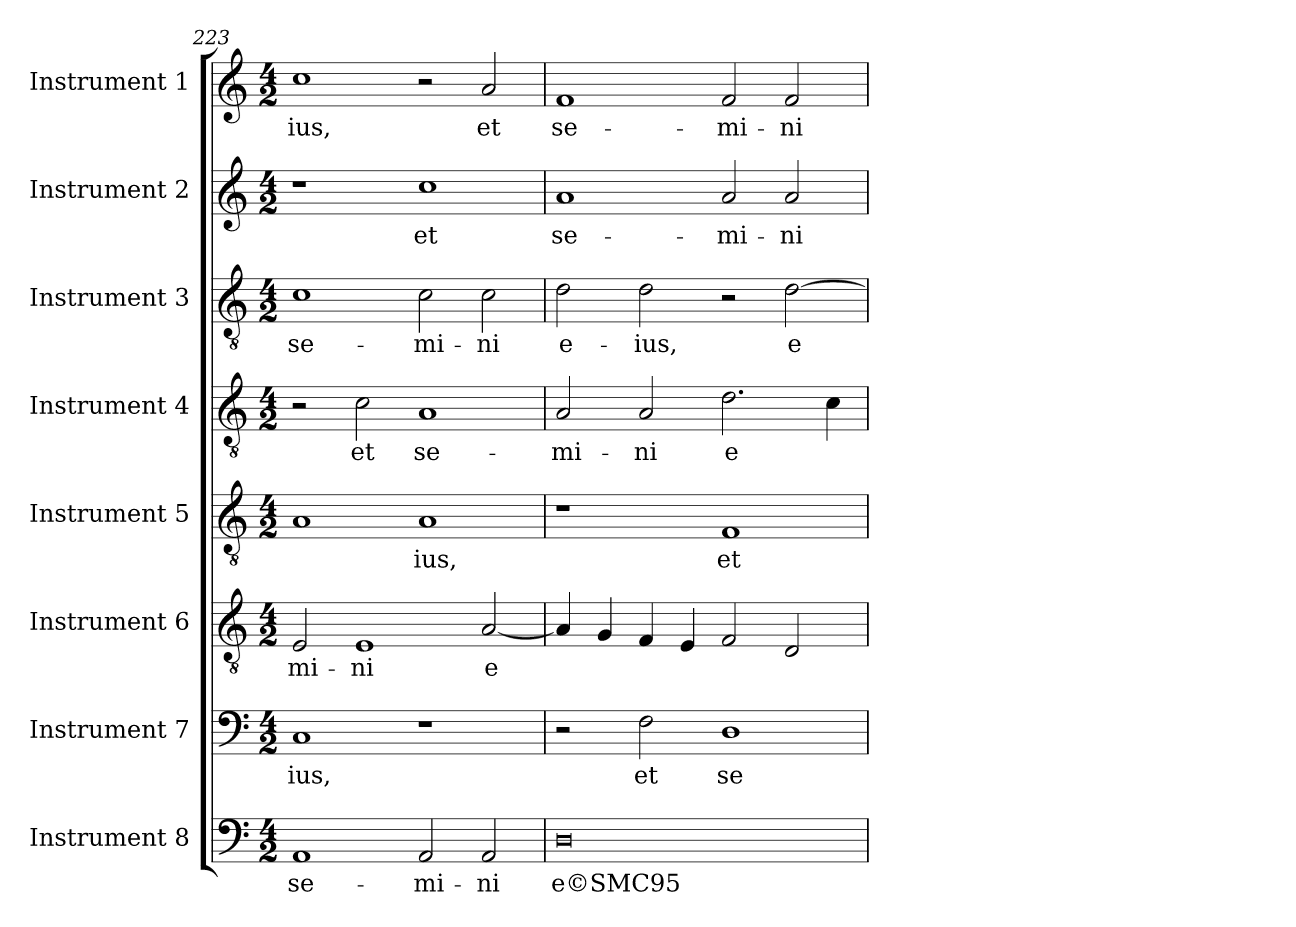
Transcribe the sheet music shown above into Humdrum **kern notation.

**kern	**text	**kern	**text	**kern	**text	**kern	**text	**kern	**text	**kern	**text	**kern	**text	**kern	**text
*part8	*part8	*part7	*part7	*part6	*part6	*part5	*part5	*part4	*part4	*part3	*part3	*part2	*part2	*part1	*part1
*staff8	*staff8	*staff7	*staff7	*staff6	*staff6	*staff5	*staff5	*staff4	*staff4	*staff3	*staff3	*staff2	*staff2	*staff1	*staff1
*I"Instrument 8	*	*I"Instrument 7	*	*I"Instrument 6	*	*I"Instrument 5	*	*I"Instrument 4	*	*I"Instrument 3	*	*I"Instrument 2	*	*I"Instrument 1	*
*clefF4	*	*clefF4	*	*clefGv2	*	*clefGv2	*	*clefGv2	*	*clefGv2	*	*clefG2	*	*clefG2	*
*k[]	*	*k[]	*	*k[]	*	*k[]	*	*k[]	*	*k[]	*	*k[]	*	*k[]	*
*C:	*	*C:	*	*C:	*	*C:	*	*C:	*	*C:	*	*C:	*	*C:	*
*M4/2	*	*M4/2	*	*M4/2	*	*M4/2	*	*M4/2	*	*M4/2	*	*M4/2	*	*M4/2	*
=223	=223	=223	=223	=223	=223	=223	=223	=223	=223	=223	=223	=223	=223	=223	=223
!	!LO:LY:b:cj	!	!LO:LY:b:cj	!	!LO:LY:b:cj	!	!LO:LY:b:cj	!	!	!	!LO:LY:b:cj	!	!	!	!LO:LY:b:cj
1AA	se-	1C	-ius,	2E/	-mi-	1A	--	2r	.	1c	se-	1r	.	1cc	-ius,
!	!	!	!	!	!LO:LY:b:cj	!	!	!	!LO:LY:b:cj	!	!	!	!	!	!
.	.	.	.	1E	-ni	.	.	2c\	et	.	.	.	.	.	.
!	!LO:LY:b:cj	!	!	!	!	!	!LO:LY:b:cj	!	!LO:LY:b:cj	!	!LO:LY:b:cj	!	!LO:LY:b:cj	!	!
2AA/	-mi-	1r	.	.	.	1A	-ius,	1A	se-	2c\	-mi-	1cc	et	2r	.
!	!LO:LY:b:cj	!	!	!	!LO:LY:b:cj	!	!	!	!	!	!LO:LY:b:cj	!	!	!	!LO:LY:b:cj
2AA/	-ni	.	.	[<2A/	e-	.	.	.	.	2c\	-ni	.	.	2a/	et
!!LO:PB:g=z
=224	=224	=224	=224	=224	=224	=224	=224	=224	=224	=224	=224	=224	=224	=224	=224
!	!LO:LY:b:cj	!	!	!	!LO:LY:b:cj	!	!	!	!LO:LY:b:cj	!	!LO:LY:b:cj	!	!LO:LY:b:cj	!	!LO:LY:b:cj
0D	e©SMC95-	2r	.	4A/]	--	1r	.	2A/	-mi-	2d\	e-	1a	se-	1f	se-
!	!	!	!	!	!LO:LY:b:cj	!	!	!	!	!	!	!	!	!	!
.	.	.	.	4G/	--	.	.	.	.	.	.	.	.	.	.
!	!	!	!LO:LY:b:cj	!	!LO:LY:b:cj	!	!	!	!LO:LY:b:cj	!	!LO:LY:b:cj	!	!	!	!
.	.	2F\	et	4F/	--	.	.	2A/	-ni	2d\	-ius,	.	.	.	.
!	!	!	!	!	!LO:LY:b:cj	!	!	!	!	!	!	!	!	!	!
.	.	.	.	4E/	--	.	.	.	.	.	.	.	.	.	.
!	!	!	!LO:LY:b:cj	!	!LO:LY:b:cj	!	!LO:LY:b:cj	!	!LO:LY:b:cj	!	!	!	!LO:LY:b:cj	!	!LO:LY:b:cj
.	.	1D	se-	2F/	--	1F	et	2.d\	e-	2r	.	2a/	-mi-	2f/	-mi-
!	!	!	!	!	!LO:LY:b:cj	!	!	!	!	!	!LO:LY:b:cj	!	!LO:LY:b:cj	!	!LO:LY:b:cj
.	.	.	.	2D/	--	.	.	.	.	[>2d\	e-	2a/	-ni	2f/	-ni
!	!	!	!	!	!	!	!	!	!LO:LY:b:cj	!	!	!	!	!	!
.	.	.	.	.	.	.	.	4c\	--	.	.	.	.	.	.
=	=	=	=	=	=	=	=	=	=	=	=	=	=	=	=
*-	*-	*-	*-	*-	*-	*-	*-	*-	*-	*-	*-	*-	*-	*-	*-
